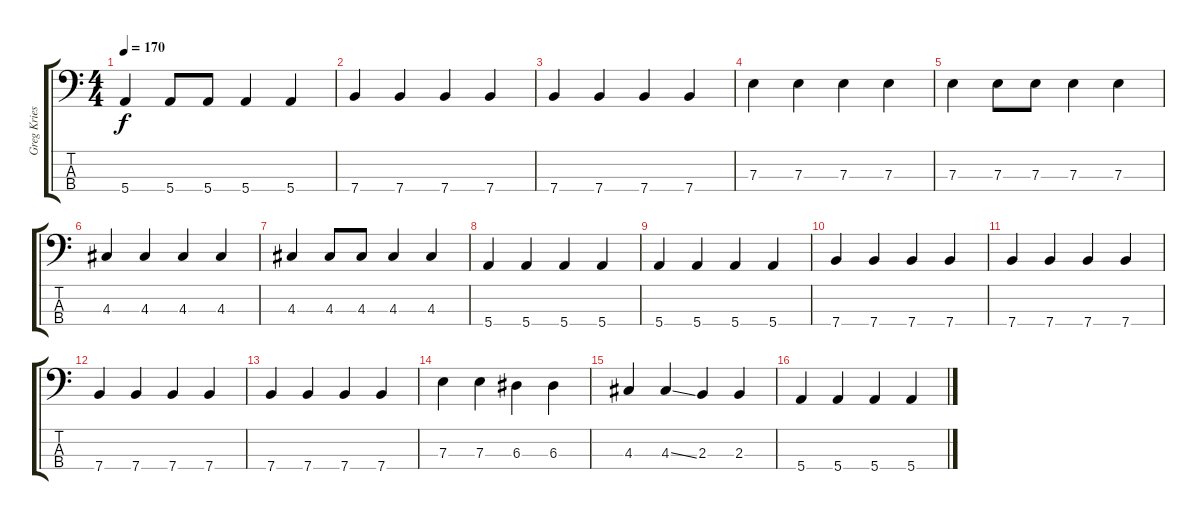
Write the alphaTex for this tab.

\track ("Greg Kriesel" "Greg Kries") {instrument electricbassfinger}
\staff {score tabs}
\tuning (G2 D2 A1 E1) {hide}
\ts (4 4)
\tempo 170
\clef f4
\ks c
5.4.4{dy f} 5.4.8 5.4.8 5.4.4 5.4.4 |
7.4.4 7.4.4 7.4.4 7.4.4 |
7.4.4 7.4.4 7.4.4 7.4.4 |
7.3.4 7.3.4 7.3.4 7.3.4 |
7.3.4 7.3.8 7.3.8 7.3.4 7.3.4 |
4.3.4 4.3.4 4.3.4 4.3.4 |
4.3.4 4.3.8 4.3.8 4.3.4 4.3.4 |
5.4.4 5.4.4 5.4.4 5.4.4 |
5.4.4 5.4.4 5.4.4 5.4.4 |
7.4.4 7.4.4 7.4.4 7.4.4 |
7.4.4 7.4.4 7.4.4 7.4.4 |
7.4.4 7.4.4 7.4.4 7.4.4 |
7.4.4 7.4.4 7.4.4 7.4.4 |
7.3.4 7.3.4 6.3.4 6.3.4 |
4.3.4 4.3{ss}.4 2.3.4 2.3.4 |
5.4.4 5.4.4 5.4.4 5.4.4
